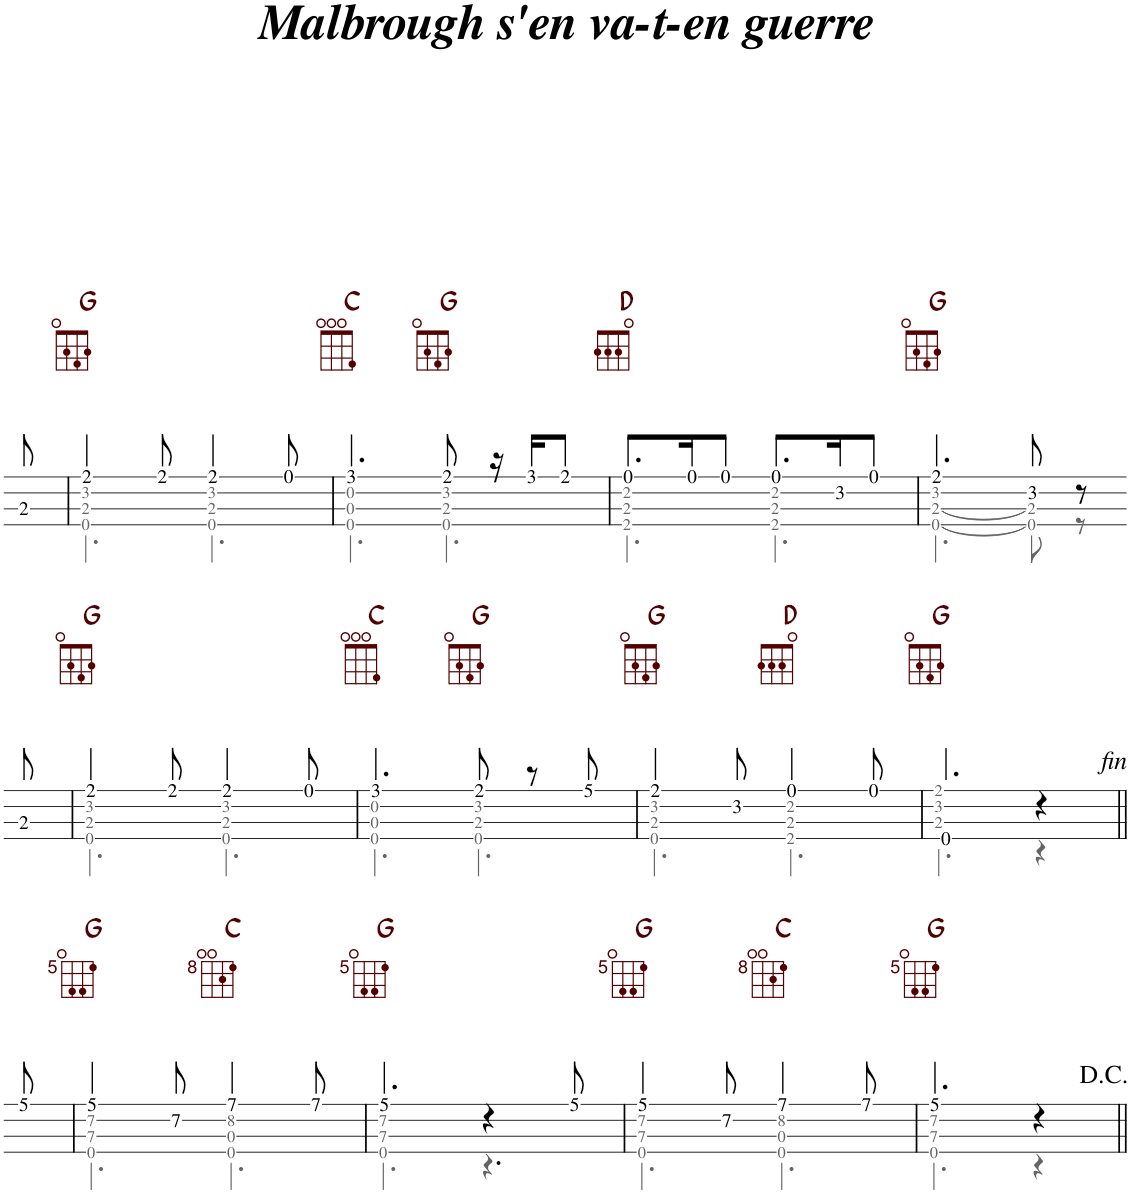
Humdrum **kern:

**kern	**harte
*part1	*part1
*staff1	*
*I"Ukulélé [Tablature]	*
*stria4	*
*k[]	*
*M6/8	*
=1	=1
8d/	.
=2	=2
*^	*
4b/	4.g!i\ 4.d!i\ 4.g!i\	G:maj
8b/	.	.
4b/	4.g!i\ 4.d!i\ 4.g!i\	.
8a/	.	.
=3	=3	=3
4.cc/	4.g!i\ 4.c!i\ 4.e!i\	C:maj
8b/	4.g!i\ 4.d!i\ 4.g!i\	G:maj
16r	.	.
16cc/KL	.	.
8b/J	.	.
=4	=4	=4
8.a/L	4.a!i\ 4.d!i\ 4.f#!i\	D:maj
16a/K	.	.
8a/J	.	.
8.a/L	4.a!i\ 4.d!i\ 4.f#!i\	.
16g/K	.	.
8a/J	.	.
=5	=5	=5
4.b/	[4.g!i\ [4.d!i\ 4.g!i\	G:maj
8g/	8g!i\] 8d!i\]	.
8r	8r	.
*v	*v	*
!!LO:LB:g=z
=6-	=6-
8d/	.
=7	=7
*^	*
4b/	4.g!i\ 4.d!i\ 4.g!i\	G:maj
8b/	.	.
4b/	4.g!i\ 4.d!i\ 4.g!i\	.
8a/	.	.
=8	=8	=8
4.cc/	4.g!i\ 4.c!i\ 4.e!i\	C:maj
8b/	4.g!i\ 4.d!i\ 4.g!i\	G:maj
8r	.	.
8dd/	.	.
=9	=9	=9
4b/	4.g!i\ 4.d!i\ 4.g!i\	G:maj
8g/	.	.
4a/	4.a!i\ 4.d!i\ 4.f#!i\	D:maj
8a/	.	.
=10	=10	=10
4.g/	4.d!i\ 4.g!i\ 4.b!i\	G:maj
4r	4r	.
!	!LO:TX:a:t=<i>fin</i>	!
*v	*v	*
!!LO:LB:g=z
=11||	=11||
8dd/	.
=12	=12
*^	*
4dd/	4.g!i\ 4.g!i\ 4.b!i\	G:maj
8b/	.	.
4ee/	4.g!i\ 4.c!i\ 4.cc!i\	C:maj
8ee/	.	.
=13	=13	=13
4.dd/	4.g!i\ 4.g!i\ 4.b!i\	G:maj
4r	4.r	.
8dd/	.	.
=14	=14	=14
4dd/	4.g!i\ 4.g!i\ 4.b!i\	G:maj
8b/	.	.
4ee/	4.g!i\ 4.c!i\ 4.cc!i\	C:maj
8ee/	.	.
=15	=15	=15
4.dd/	4.g!i\ 4.g!i\ 4.b!i\	G:maj
4r	4r	.
*v	*v	*
=||	=||
*-	*-
